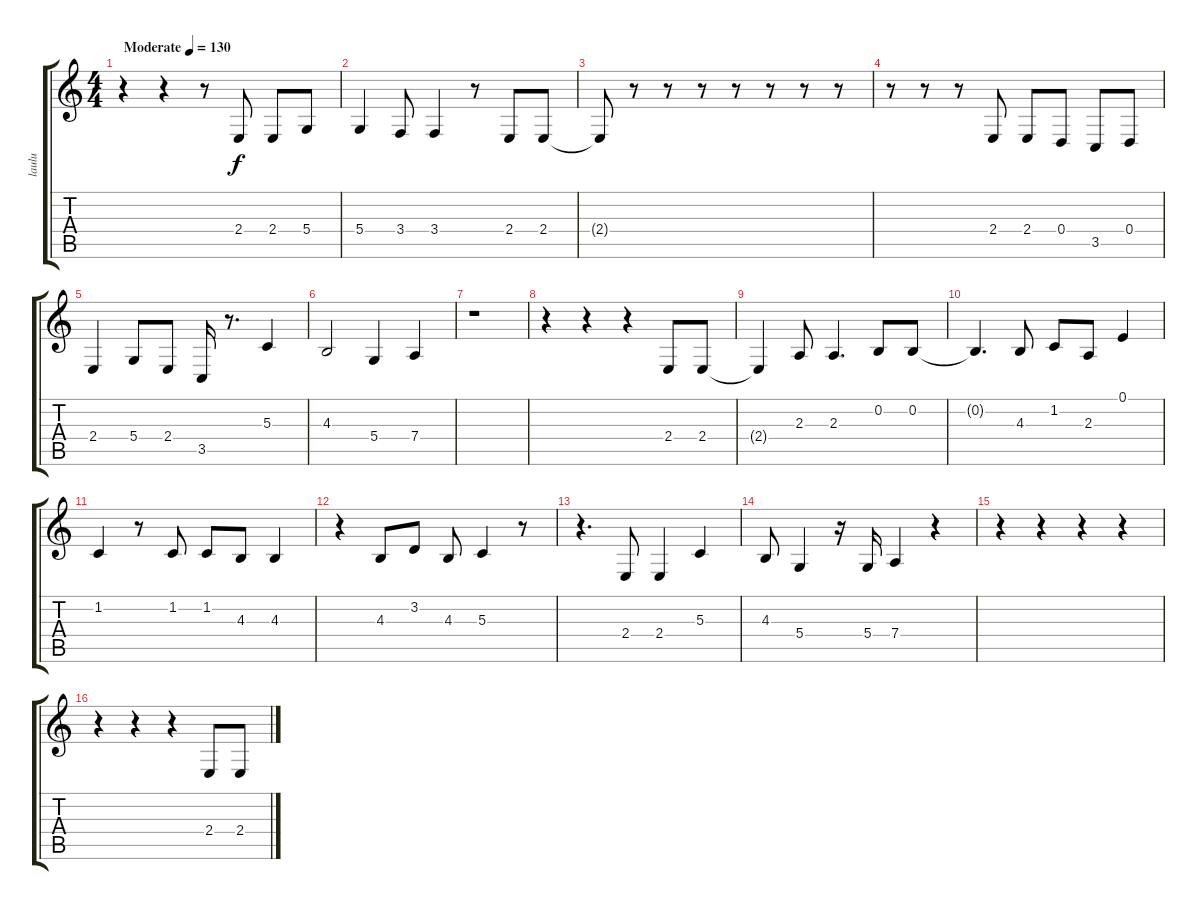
\track ("laulu" "laulu") {instrument voiceoohs}
\staff {score tabs}
\tuning (E4 B3 G3 D3 A2 E2) {hide}
\ts (4 4)
\tempo (130 "Moderate")
\clef g2
\ks c
r.4{dy f instrument voiceoohs} r.4 r.8 2.4.8 2.4.8 5.4.8 |
5.4.4 3.4.8 3.4.4 r.8 2.4.8 2.4.8 |
2.4{t}.8 r.8 r.8 r.8 r.8 r.8 r.8 r.8 |
r.8 r.8 r.8 2.4.8 2.4.8 0.4.8 3.5.8 0.4.8 |
2.4.4 5.4.8 2.4.8 3.5.16 r.8{d} 5.3.4 |
4.3.2 5.4.4 7.4.4 |
r.1 |
r.4 r.4 r.4 2.4.8 2.4.8 |
2.4{t}.4 2.3.8 2.3.4{d} 0.2.8 0.2.8 |
0.2{t}.4{d} 4.3.8 1.2.8 2.3.8 0.1.4 |
1.2.4 r.8 1.2.8 1.2.8 4.3.8 4.3.4 |
r.4 4.3.8 3.2.8 4.3.8 5.3.4 r.8 |
r.4{d} 2.4.8 2.4.4 5.3.4 |
4.3.8 5.4.4 r.16 5.4.16 7.4.4 r.4 |
r.4 r.4 r.4 r.4 |
r.4 r.4 r.4 2.4.8 2.4.8
